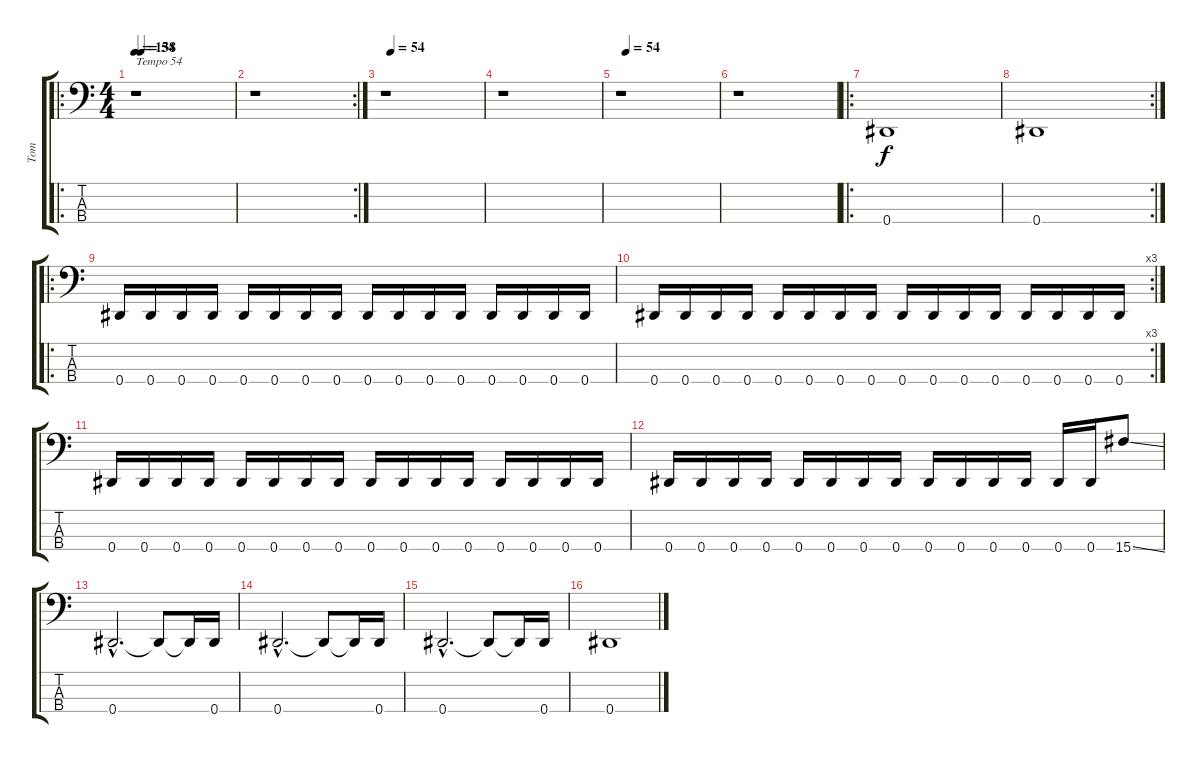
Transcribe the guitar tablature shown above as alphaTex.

\track ("Tom" "Tom") {instrument electricbassfinger}
\staff {score tabs}
\tuning (Gb2 Db2 Ab1 Eb1) {hide}
\ro
\ts (4 4)
\tempo 138
\tempo (54 0.0625)
\tempo 138
\clef f4
\ks c
r.1{txt "Tempo 54" dy f instrument electricbassfinger} |
\rc 2
r.1 |
\tempo (54 0.0625)
r.1 |
r.1 |
\tempo (54 0.0625)
r.1 |
r.1 |
\ro
0.4.1 |
\rc 2
0.4.1 |
\ro
0.4.16 0.4.16 0.4.16 0.4.16 0.4.16 0.4.16 0.4.16 0.4.16 0.4.16 0.4.16 0.4.16 0.4.16 0.4.16 0.4.16 0.4.16 0.4.16 |
\rc 3
0.4.16 0.4.16 0.4.16 0.4.16 0.4.16 0.4.16 0.4.16 0.4.16 0.4.16 0.4.16 0.4.16 0.4.16 0.4.16 0.4.16 0.4.16 0.4.16 |
0.4.16 0.4.16 0.4.16 0.4.16 0.4.16 0.4.16 0.4.16 0.4.16 0.4.16 0.4.16 0.4.16 0.4.16 0.4.16 0.4.16 0.4.16 0.4.16 |
0.4.16 0.4.16 0.4.16 0.4.16 0.4.16 0.4.16 0.4.16 0.4.16 0.4.16 0.4.16 0.4.16 0.4.16 0.4.16 0.4.16 15.4{ss}.8 |
0.4{hac}.2{d} 0.4{t}.8 0.4{t}.16 0.4.16 |
0.4{hac}.2{d} 0.4{t}.8 0.4{t}.16 0.4.16 |
0.4{hac}.2{d} 0.4{t}.8 0.4{t}.16 0.4.16 |
0.4.1
